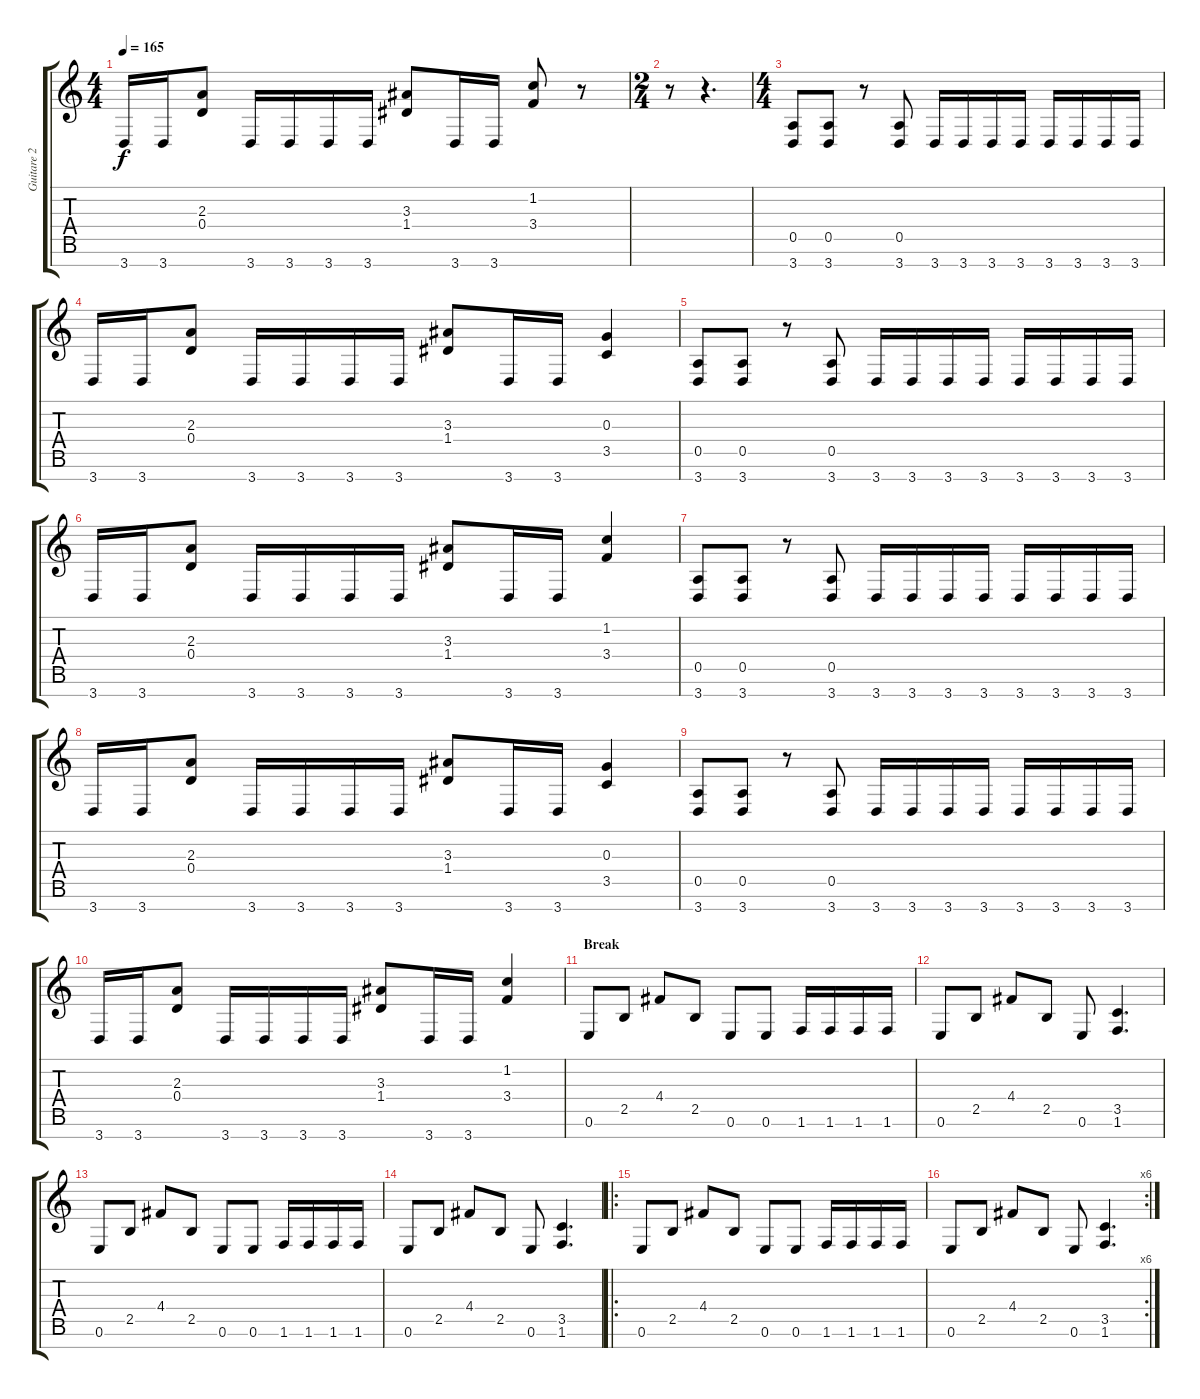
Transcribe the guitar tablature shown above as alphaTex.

\track ("Guitare 2" "Guitare 2") {instrument distortionguitar}
\staff {score tabs}
\tuning (E4 B3 G3 D3 A2 E2 B1) {hide}
\ts (4 4)
\tempo 165
\clef g2
\ks c
3.7.16{dy f} 3.7.16 (2.3 0.4).8 3.7.16 3.7.16 3.7.16 3.7.16 (3.3 1.4).8 3.7.16 3.7.16 (1.2 3.4).8 r.8 |
\ts (2 4)
r.8 r.4{d} |
\ts (4 4)
(0.5 3.7).8 (0.5 3.7).8 r.8 (0.5 3.7).8 3.7.16 3.7.16 3.7.16 3.7.16 3.7.16 3.7.16 3.7.16 3.7.16 |
3.7.16 3.7.16 (2.3 0.4).8 3.7.16 3.7.16 3.7.16 3.7.16 (3.3 1.4).8 3.7.16 3.7.16 (0.3 3.5).4 |
(0.5 3.7).8 (0.5 3.7).8 r.8 (0.5 3.7).8 3.7.16 3.7.16 3.7.16 3.7.16 3.7.16 3.7.16 3.7.16 3.7.16 |
3.7.16 3.7.16 (2.3 0.4).8 3.7.16 3.7.16 3.7.16 3.7.16 (3.3 1.4).8 3.7.16 3.7.16 (1.2 3.4).4 |
(0.5 3.7).8 (0.5 3.7).8 r.8 (0.5 3.7).8 3.7.16 3.7.16 3.7.16 3.7.16 3.7.16 3.7.16 3.7.16 3.7.16 |
3.7.16 3.7.16 (2.3 0.4).8 3.7.16 3.7.16 3.7.16 3.7.16 (3.3 1.4).8 3.7.16 3.7.16 (0.3 3.5).4 |
(0.5 3.7).8 (0.5 3.7).8 r.8 (0.5 3.7).8 3.7.16 3.7.16 3.7.16 3.7.16 3.7.16 3.7.16 3.7.16 3.7.16 |
3.7.16 3.7.16 (2.3 0.4).8 3.7.16 3.7.16 3.7.16 3.7.16 (3.3 1.4).8 3.7.16 3.7.16 (1.2 3.4).4 |
\section ("" "Break")
0.6.8 2.5.8 4.4.8 2.5.8 0.6.8 0.6.8 1.6.16 1.6.16 1.6.16 1.6.16 |
0.6.8 2.5.8 4.4.8 2.5.8 0.6.8 (3.5 1.6).4{d} |
0.6.8 2.5.8 4.4.8 2.5.8 0.6.8 0.6.8 1.6.16 1.6.16 1.6.16 1.6.16 |
0.6.8 2.5.8 4.4.8 2.5.8 0.6.8 (3.5 1.6).4{d} |
\ro
0.6.8 2.5.8 4.4.8 2.5.8 0.6.8 0.6.8 1.6.16 1.6.16 1.6.16 1.6.16 |
\rc 6
0.6.8 2.5.8 4.4.8 2.5.8 0.6.8 (3.5 1.6).4{d}
